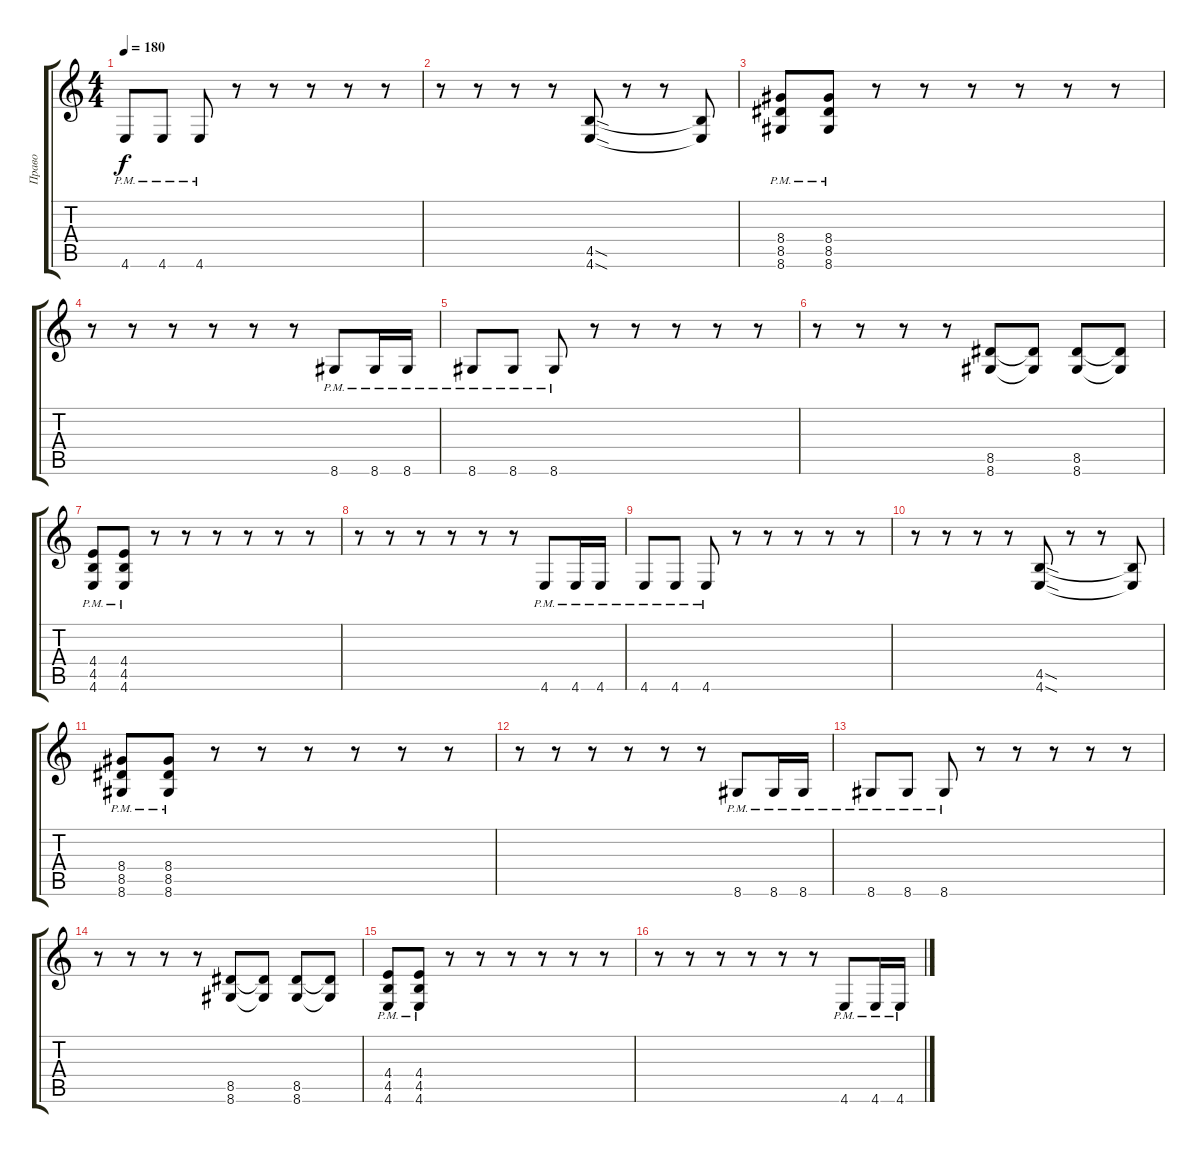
\track ("Право" "Право") {instrument distortionguitar}
\staff {score tabs}
\tuning (D4 A3 F3 C3 G2 C2) {hide}
\ts (4 4)
\tempo 180
\clef g2
\ks c
4.6{pm}.8{dy f} 4.6{pm}.8 4.6{pm}.8 r.8 r.8 r.8 r.8 r.8 |
r.8 r.8 r.8 r.8 (4.5{sod} 4.6{sod}).8 r.8 r.8 (4.5{t} 4.6{t}).8 |
(8.4{pm} 8.5{pm} 8.6{pm}).8 (8.4{pm} 8.5{pm} 8.6{pm}).8 r.8 r.8 r.8 r.8 r.8 r.8 |
r.8 r.8 r.8 r.8 r.8 r.8 8.6{pm}.8 8.6{pm}.16 8.6{pm}.16 |
8.6{pm}.8 8.6{pm}.8 8.6{pm}.8 r.8 r.8 r.8 r.8 r.8 |
r.8 r.8 r.8 r.8 (8.5 8.6).8 (8.5{t} 8.6{t}).8 (8.5 8.6).8 (8.5{t} 8.6{t}).8 |
(4.4{pm} 4.5{pm} 4.6{pm}).8 (4.4{pm} 4.5{pm} 4.6{pm}).8 r.8 r.8 r.8 r.8 r.8 r.8 |
r.8 r.8 r.8 r.8 r.8 r.8 4.6{pm}.8 4.6{pm}.16 4.6{pm}.16 |
4.6{pm}.8 4.6{pm}.8 4.6{pm}.8 r.8 r.8 r.8 r.8 r.8 |
r.8 r.8 r.8 r.8 (4.5{sod} 4.6{sod}).8 r.8 r.8 (4.5{t} 4.6{t}).8 |
(8.4{pm} 8.5{pm} 8.6{pm}).8 (8.4{pm} 8.5{pm} 8.6{pm}).8 r.8 r.8 r.8 r.8 r.8 r.8 |
r.8 r.8 r.8 r.8 r.8 r.8 8.6{pm}.8 8.6{pm}.16 8.6{pm}.16 |
8.6{pm}.8 8.6{pm}.8 8.6{pm}.8 r.8 r.8 r.8 r.8 r.8 |
r.8 r.8 r.8 r.8 (8.5 8.6).8 (8.5{t} 8.6{t}).8 (8.5 8.6).8 (8.5{t} 8.6{t}).8 |
(4.4{pm} 4.5{pm} 4.6{pm}).8 (4.4{pm} 4.5{pm} 4.6{pm}).8 r.8 r.8 r.8 r.8 r.8 r.8 |
r.8 r.8 r.8 r.8 r.8 r.8 4.6{pm}.8 4.6{pm}.16 4.6{pm}.16
